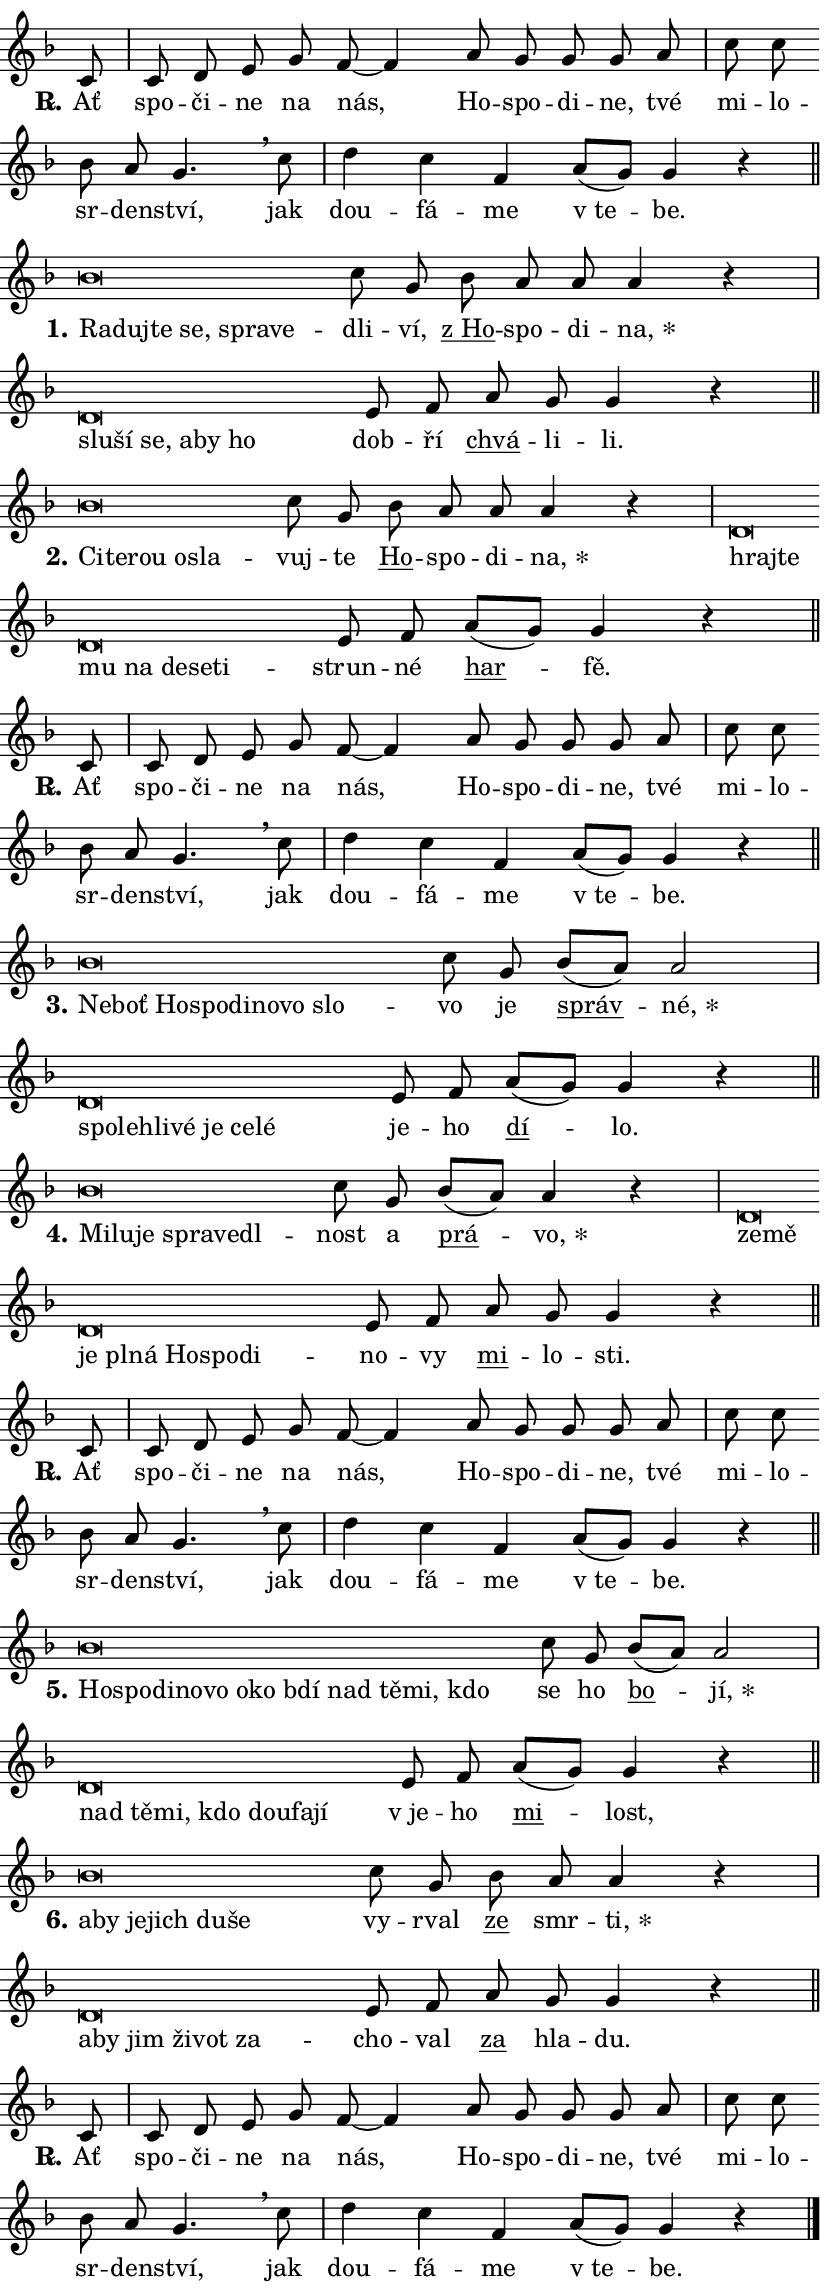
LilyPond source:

\version "2.24.0"
\header { tagline = "" }
\paper {
  indent = 0\cm
  top-margin = 0\cm
  right-margin = 0.13\cm % to fit lyric hyphens
  bottom-margin = 0\cm
  left-margin = 0\cm
  paper-width = 14\cm
  page-breaking = #ly:one-page-breaking
  system-system-spacing.basic-distance = #11
  score-system-spacing.basic-distance = #11
  ragged-last = ##f
}


%% Author: Thomas Morley
%% https://lists.gnu.org/archive/html/lilypond-user/2020-05/msg00002.html
#(define (line-position grob)
"Returns position of @var[grob} in current system:
   @code{'start}, if at first time-step
   @code{'end}, if at last time-step
   @code{'middle} otherwise
"
  (let* ((col (ly:item-get-column grob))
         (ln (ly:grob-object col 'left-neighbor))
         (rn (ly:grob-object col 'right-neighbor))
         (col-to-check-left (if (ly:grob? ln) ln col))
         (col-to-check-right (if (ly:grob? rn) rn col))
         (break-dir-left
           (and
             (ly:grob-property col-to-check-left 'non-musical #f)
             (ly:item-break-dir col-to-check-left)))
         (break-dir-right
           (and
             (ly:grob-property col-to-check-right 'non-musical #f)
             (ly:item-break-dir col-to-check-right))))
        (cond ((eqv? 1 break-dir-left) 'start)
              ((eqv? -1 break-dir-right) 'end)
              (else 'middle))))

#(define (tranparent-at-line-position vctor)
  (lambda (grob)
  "Relying on @code{line-position} select the relevant enry from @var{vctor}.
Used to determine transparency,"
    (case (line-position grob)
      ((end) (not (vector-ref vctor 0)))
      ((middle) (not (vector-ref vctor 1)))
      ((start) (not (vector-ref vctor 2))))))

noteHeadBreakVisibility =
#(define-music-function (break-visibility)(vector?)
"Makes @code{NoteHead}s transparent relying on @var{break-visibility}"
#{
  \override NoteHead.transparent =
    #(tranparent-at-line-position break-visibility)
#})

#(define delete-ledgers-for-transparent-note-heads
  (lambda (grob)
    "Reads whether a @code{NoteHead} is transparent.
If so this @code{NoteHead} is removed from @code{'note-heads} from
@var{grob}, which is supposed to be @code{LedgerLineSpanner}.
As a result ledgers are not printed for this @code{NoteHead}"
    (let* ((nhds-array (ly:grob-object grob 'note-heads))
           (nhds-list
             (if (ly:grob-array? nhds-array)
                 (ly:grob-array->list nhds-array)
                 '()))
           ;; Relies on the transparent-property being done before
           ;; Staff.LedgerLineSpanner.after-line-breaking is executed.
           ;; This is fragile ...
           (to-keep
             (remove
               (lambda (nhd)
                 (ly:grob-property nhd 'transparent #f))
               nhds-list)))
      ;; TODO find a better method to iterate over grob-arrays, similiar
      ;; to filter/remove etc for lists
      ;; For now rebuilt from scratch
      (set! (ly:grob-object grob 'note-heads)  '())
      (for-each
        (lambda (nhd)
          (ly:pointer-group-interface::add-grob grob 'note-heads nhd))
        to-keep))))

squashNotes = {
  \override NoteHead.X-extent = #'(-0.2 . 0.2)
  \override NoteHead.Y-extent = #'(-0.75 . 0)
  \override NoteHead.stencil =
    #(lambda (grob)
       (let ((pos (ly:grob-property grob 'staff-position)))
         (begin
           (if (< pos -7) (display "ERROR: Lower brevis then expected\n") (display ""))
           (if (<= pos -6) ly:text-interface::print ly:note-head::print))))
}
unSquashNotes = {
  \revert NoteHead.X-extent
  \revert NoteHead.Y-extent
  \revert NoteHead.stencil
}

hideNotes = \noteHeadBreakVisibility #begin-of-line-visible
unHideNotes = \noteHeadBreakVisibility #all-visible

% work-around for resetting accidentals
% https://lilypond.org/doc/v2.23/Documentation/notation/displaying-rhythms#unmetered-music
cadenzaMeasure = {
  \cadenzaOff
  \partial 1024 s1024
  \cadenzaOn
}

#(define-markup-command (accent layout props text) (markup?)
  "Underline accented syllable"
  (interpret-markup layout props
    #{\markup \override #'(offset . 4.3) \underline { #text }#}))

responsum = \markup \concat {
  "R" \hspace #-1.05 \path #0.1 #'((moveto 0 0.07) (lineto 0.9 0.8)) \hspace #0.05 "."
}

spaceSize = #0.6828661417322834 % exact space size for TeX Gyre Schola

\layout {
  \context {
    \Staff
    \remove "Time_signature_engraver"
    \override LedgerLineSpanner.after-line-breaking = #delete-ledgers-for-transparent-note-heads
  }
  \context {
    \Lyrics {
      \override LyricSpace.minimum-distance = \spaceSize
      \override LyricText.font-name = #"TeX Gyre Schola"
      \override LyricText.font-size = 1
      \override StanzaNumber.font-name = #"TeX Gyre Schola Bold"
      \override StanzaNumber.font-size = 1
    }
  }
  \context {
    \Score 
    \override NoteHead.text =
      #(lambda (grob) 
        (let ((pos (ly:grob-property grob 'staff-position)))
          #{\markup {
            \combine
              \halign #-0.55 \raise #(if (= pos -6) 0 0.5) \override #'(thickness . 2) \draw-line #'(3.2 . 0)
              \musicglyph "noteheads.sM1"
          }#}))
  }
}

% magnetic-lyrics.ily
%
%   written by
%     Jean Abou Samra <jean@abou-samra.fr>
%     Werner Lemberg <wl@gnu.org>
%
%   adapted by
%     Jiri Hon <jiri.hon@gmail.com>
%
% Version 2022-Apr-15

% https://www.mail-archive.com/lilypond-user@gnu.org/msg149350.html

#(define (Left_hyphen_pointer_engraver context)
   "Collect syllable-hyphen-syllable occurrences in lyrics and store
them in properties.  This engraver only looks to the left.  For
example, if the lyrics input is @code{foo -- bar}, it does the
following.

@itemize @bullet
@item
Set the @code{text} property of the @code{LyricHyphen} grob between
@q{foo} and @q{bar} to @code{foo}.

@item
Set the @code{left-hyphen} property of the @code{LyricText} grob with
text @q{foo} to the @code{LyricHyphen} grob between @q{foo} and
@q{bar}.
@end itemize

Use this auxiliary engraver in combination with the
@code{lyric-@/text::@/apply-@/magnetic-@/offset!} hook."
   (let ((hyphen #f)
         (text #f))
     (make-engraver
      (acknowledgers
       ((lyric-syllable-interface engraver grob source-engraver)
        (set! text grob)))
      (end-acknowledgers
       ((lyric-hyphen-interface engraver grob source-engraver)
        ;(when (not (grob::has-interface grob 'lyric-space-interface))
          (set! hyphen grob)));)
      ((stop-translation-timestep engraver)
       (when (and text hyphen)
         (ly:grob-set-object! text 'left-hyphen hyphen))
       (set! text #f)
       (set! hyphen #f)))))

#(define (lyric-text::apply-magnetic-offset! grob)
   "If the space between two syllables is less than the value in
property @code{LyricText@/.details@/.squash-threshold}, move the right
syllable to the left so that it gets concatenated with the left
syllable.

Use this function as a hook for
@code{LyricText@/.after-@/line-@/breaking} if the
@code{Left_@/hyphen_@/pointer_@/engraver} is active."
   (let ((hyphen (ly:grob-object grob 'left-hyphen #f)))
     (when hyphen
       (let ((left-text (ly:spanner-bound hyphen LEFT)))
         (when (grob::has-interface left-text 'lyric-syllable-interface)
           (let* ((common (ly:grob-common-refpoint grob left-text X))
                  (this-x-ext (ly:grob-extent grob common X))
                  (left-x-ext
                   (begin
                     ;; Trigger magnetism for left-text.
                     (ly:grob-property left-text 'after-line-breaking)
                     (ly:grob-extent left-text common X)))
                  ;; `delta` is the gap width between two syllables.
                  (delta (- (interval-start this-x-ext)
                            (interval-end left-x-ext)))
                  (details (ly:grob-property grob 'details))
                  (threshold (assoc-get 'squash-threshold details 0.2)))
             (when (< delta threshold)
               (let* (;; We have to manipulate the input text so that
                      ;; ligatures crossing syllable boundaries are not
                      ;; disabled.  For languages based on the Latin
                      ;; script this is essentially a beautification.
                      ;; However, for non-Western scripts it can be a
                      ;; necessity.
                      (lt (ly:grob-property left-text 'text))
                      (rt (ly:grob-property grob 'text))
                      (is-space (grob::has-interface hyphen 'lyric-space-interface))
                      (space (if is-space " " ""))
                      (extra-delta (if is-space spaceSize 0))
                      ;; Append new syllable.
                      (ltrt-space (if (and (string? lt) (string? rt))
                                (string-append lt space rt)
                                (make-concat-markup (list lt space rt))))
                      ;; Right-align `ltrt` to the right side.
                      (ltrt-space-markup (grob-interpret-markup
                               grob
                               (make-translate-markup
                                (cons (interval-length this-x-ext) 0)
                                (make-right-align-markup ltrt-space)))))
                 (begin
                   ;; Don't print `left-text`.
                   (ly:grob-set-property! left-text 'stencil #f)
                   ;; Set text and stencil (which holds all collected
                   ;; syllables so far) and shift it to the left.
                   (ly:grob-set-property! grob 'text ltrt-space)
                   (ly:grob-set-property! grob 'stencil ltrt-space-markup)
                   (ly:grob-translate-axis! grob (- (- delta extra-delta)) X))))))))))


#(define (lyric-hyphen::displace-bounds-first grob)
   ;; Make very sure this callback isn't triggered too early.
   (let ((left (ly:spanner-bound grob LEFT))
         (right (ly:spanner-bound grob RIGHT)))
     (ly:grob-property left 'after-line-breaking)
     (ly:grob-property right 'after-line-breaking)
     (ly:lyric-hyphen::print grob)))

squashThreshold = #0.4

\layout {
  \context {
    \Lyrics
    \consists #Left_hyphen_pointer_engraver
    \override LyricText.after-line-breaking =
      #lyric-text::apply-magnetic-offset!
    \override LyricHyphen.stencil = #lyric-hyphen::displace-bounds-first
    \override LyricText.details.squash-threshold = \squashThreshold
    \override LyricHyphen.minimum-distance = 0
    \override LyricHyphen.minimum-length = \squashThreshold
  }
}

squashText = \override LyricText.details.squash-threshold = 9999
unSquashText = \override LyricText.details.squash-threshold = \squashThreshold

leftText = \override LyricText.self-alignment-X = #LEFT
unLeftText = \revert LyricText.self-alignment-X

starOffset = #(lambda (grob) 
                (let ((x_offset (ly:self-alignment-interface::aligned-on-x-parent grob)))
                  (if (= x_offset 0) 0 (+ x_offset 1.2))))

star = #(define-music-function (syllable)(string?)
"Append star separator at the end of a syllable"
#{
  \once \override LyricText.X-offset = #starOffset
  \lyricmode { \markup {
    #syllable
    \override #'((font-name . "TeX Gyre Schola Bold")) \hspace #0.2 \lower #0.65 \larger "*"
  } }
#})

starAccent = #(define-music-function (syllable)(string?)
"Append star separator at the end of a syllable and make accent"
#{
  \once \override LyricText.X-offset = #starOffset
  \lyricmode { \markup {
    \accent #syllable
    \override #'((font-name . "TeX Gyre Schola Bold")) \hspace #0.2 \lower #0.65 \larger "*"
  } }
#})

breath = #(define-music-function (syllable)(string?)
"Append breathing indicator at the end of a syllable"
#{
  \lyricmode { \markup { #syllable "+" } }
#})

optionalBreath = #(define-music-function (syllable)(string?)
"Append optional breathing indicator at the end of a syllable"
#{
  \lyricmode { \markup { #syllable "(+)" } }
#})


\score {
    <<
        \new Voice = "melody" { \cadenzaOn \key f \major \relative { c'8 \cadenzaMeasure \bar "|" c d e \bar "" g f~ f4 \bar "" a8 g \bar "" g g a \cadenzaMeasure \bar "|" c c \bar "" bes a g4. \breathe c8 \cadenzaMeasure \bar "|" d4 c \bar "" f, a8[( g)] g4 r \cadenzaMeasure \bar "||" \break } }
        \new Lyrics \lyricsto "melody" { \lyricmode { \set stanza = \responsum
Ať spo -- či -- ne na nás, Ho -- spo -- di -- ne, tvé mi -- lo -- sr -- den -- ství, jak dou -- fá -- me "v te" -- be. } }
    >>
    \layout {}
}

\score {
    <<
        \new Voice = "melody" { \cadenzaOn \key f \major \relative { \squashNotes bes'\breve*1/16 \hideNotes \breve*1/16 \bar "" \breve*1/16 \bar "" \breve*1/16 \bar "" \breve*1/16 \breve*1/16 \bar "" \unHideNotes \unSquashNotes c8 g \bar "" bes a a a4 r \cadenzaMeasure \bar "|" \squashNotes d,\breve*1/16 \hideNotes \breve*1/16 \bar "" \breve*1/16 \bar "" \breve*1/16 \bar "" \breve*1/16 \breve*1/16 \bar "" \unHideNotes \unSquashNotes e8 f \bar "" a g g4 r \cadenzaMeasure \bar "||" \break } }
        \new Lyrics \lyricsto "melody" { \lyricmode { \set stanza = "1."
\leftText Ra -- \squashText duj -- te se, spra -- ve -- \unLeftText \unSquashText dli -- ví, \markup \accent "z Ho" -- spo -- di -- \star na, \leftText slu -- \squashText ší se, a -- by ho \unLeftText \unSquashText dob -- ří \markup \accent chvá -- li -- li. } }
    >>
    \layout {}
}

\score {
    <<
        \new Voice = "melody" { \cadenzaOn \key f \major \relative { \squashNotes bes'\breve*1/16 \hideNotes \breve*1/16 \bar "" \breve*1/16 \bar "" \breve*1/16 \breve*1/16 \bar "" \unHideNotes \unSquashNotes c8 g \bar "" bes a a a4 r \cadenzaMeasure \bar "|" \squashNotes d,\breve*1/16 \hideNotes \breve*1/16 \bar "" \breve*1/16 \bar "" \breve*1/16 \bar "" \breve*1/16 \bar "" \breve*1/16 \breve*1/16 \bar "" \unHideNotes \unSquashNotes e8 f \bar "" a[( g)] g4 r \cadenzaMeasure \bar "||" \break } }
        \new Lyrics \lyricsto "melody" { \lyricmode { \set stanza = "2."
\leftText Ci -- \squashText te -- rou o -- sla -- \unLeftText \unSquashText vuj -- te \markup \accent Ho -- spo -- di -- \star na, \leftText hraj -- \squashText te mu na de -- se -- ti -- \unLeftText \unSquashText strun -- né \markup \accent har -- fě. } }
    >>
    \layout {}
}

\score {
    <<
        \new Voice = "melody" { \cadenzaOn \key f \major \relative { c'8 \cadenzaMeasure \bar "|" c d e \bar "" g f~ f4 \bar "" a8 g \bar "" g g a \cadenzaMeasure \bar "|" c c \bar "" bes a g4. \breathe c8 \cadenzaMeasure \bar "|" d4 c \bar "" f, a8[( g)] g4 r \cadenzaMeasure \bar "||" \break } }
        \new Lyrics \lyricsto "melody" { \lyricmode { \set stanza = \responsum
Ať spo -- či -- ne na nás, Ho -- spo -- di -- ne, tvé mi -- lo -- sr -- den -- ství, jak dou -- fá -- me "v te" -- be. } }
    >>
    \layout {}
}

\score {
    <<
        \new Voice = "melody" { \cadenzaOn \key f \major \relative { \squashNotes bes'\breve*1/16 \hideNotes \breve*1/16 \bar "" \breve*1/16 \bar "" \breve*1/16 \bar "" \breve*1/16 \bar "" \breve*1/16 \bar "" \breve*1/16 \breve*1/16 \bar "" \unHideNotes \unSquashNotes c8 g \bar "" bes[( a)] a2 \cadenzaMeasure \bar "|" \squashNotes d,\breve*1/16 \hideNotes \breve*1/16 \bar "" \breve*1/16 \bar "" \breve*1/16 \bar "" \breve*1/16 \bar "" \breve*1/16 \breve*1/16 \bar "" \unHideNotes \unSquashNotes e8 f \bar "" a[( g)] g4 r \cadenzaMeasure \bar "||" \break } }
        \new Lyrics \lyricsto "melody" { \lyricmode { \set stanza = "3."
\leftText Ne -- \squashText boť Ho -- spo -- di -- no -- vo slo -- \unLeftText \unSquashText vo je \markup \accent správ -- \star né, \leftText spo -- \squashText leh -- li -- vé je ce -- lé \unLeftText \unSquashText je -- ho \markup \accent dí -- lo. } }
    >>
    \layout {}
}

\score {
    <<
        \new Voice = "melody" { \cadenzaOn \key f \major \relative { \squashNotes bes'\breve*1/16 \hideNotes \breve*1/16 \bar "" \breve*1/16 \bar "" \breve*1/16 \bar "" \breve*1/16 \breve*1/16 \bar "" \unHideNotes \unSquashNotes c8 g \bar "" bes[( a)] a4 r \cadenzaMeasure \bar "|" \squashNotes d,\breve*1/16 \hideNotes \breve*1/16 \bar "" \breve*1/16 \bar "" \breve*1/16 \bar "" \breve*1/16 \bar "" \breve*1/16 \bar "" \breve*1/16 \breve*1/16 \bar "" \unHideNotes \unSquashNotes e8 f \bar "" a g g4 r \cadenzaMeasure \bar "||" \break } }
        \new Lyrics \lyricsto "melody" { \lyricmode { \set stanza = "4."
\leftText Mi -- \squashText lu -- je spra -- ve -- dl -- \unLeftText \unSquashText nost a \markup \accent prá -- \star vo, \leftText ze -- \squashText mě je pl -- ná Ho -- spo -- di -- \unLeftText \unSquashText no -- vy \markup \accent mi -- lo -- sti. } }
    >>
    \layout {}
}

\score {
    <<
        \new Voice = "melody" { \cadenzaOn \key f \major \relative { c'8 \cadenzaMeasure \bar "|" c d e \bar "" g f~ f4 \bar "" a8 g \bar "" g g a \cadenzaMeasure \bar "|" c c \bar "" bes a g4. \breathe c8 \cadenzaMeasure \bar "|" d4 c \bar "" f, a8[( g)] g4 r \cadenzaMeasure \bar "||" \break } }
        \new Lyrics \lyricsto "melody" { \lyricmode { \set stanza = \responsum
Ať spo -- či -- ne na nás, Ho -- spo -- di -- ne, tvé mi -- lo -- sr -- den -- ství, jak dou -- fá -- me "v te" -- be. } }
    >>
    \layout {}
}

\score {
    <<
        \new Voice = "melody" { \cadenzaOn \key f \major \relative { \squashNotes bes'\breve*1/16 \hideNotes \breve*1/16 \bar "" \breve*1/16 \bar "" \breve*1/16 \bar "" \breve*1/16 \bar "" \breve*1/16 \bar "" \breve*1/16 \bar "" \breve*1/16 \bar "" \breve*1/16 \bar "" \breve*1/16 \bar "" \breve*1/16 \breve*1/16 \bar "" \unHideNotes \unSquashNotes c8 g \bar "" bes[( a)] a2 \cadenzaMeasure \bar "|" \squashNotes d,\breve*1/16 \hideNotes \breve*1/16 \bar "" \breve*1/16 \bar "" \breve*1/16 \bar "" \breve*1/16 \bar "" \breve*1/16 \breve*1/16 \bar "" \unHideNotes \unSquashNotes e8 f \bar "" a[( g)] g4 r \cadenzaMeasure \bar "||" \break } }
        \new Lyrics \lyricsto "melody" { \lyricmode { \set stanza = "5."
\leftText Ho -- \squashText spo -- di -- no -- vo o -- ko bdí nad tě -- mi, kdo \unLeftText \unSquashText se ho \markup \accent bo -- \star jí, \leftText nad \squashText tě -- mi, kdo dou -- fa -- jí \unLeftText \unSquashText "v je" -- ho \markup \accent mi -- lost, } }
    >>
    \layout {}
}

\score {
    <<
        \new Voice = "melody" { \cadenzaOn \key f \major \relative { \squashNotes bes'\breve*1/16 \hideNotes \breve*1/16 \bar "" \breve*1/16 \bar "" \breve*1/16 \bar "" \breve*1/16 \breve*1/16 \bar "" \unHideNotes \unSquashNotes c8 g \bar "" bes a a4 r \cadenzaMeasure \bar "|" \squashNotes d,\breve*1/16 \hideNotes \breve*1/16 \bar "" \breve*1/16 \bar "" \breve*1/16 \bar "" \breve*1/16 \breve*1/16 \bar "" \unHideNotes \unSquashNotes e8 f \bar "" a g g4 r \cadenzaMeasure \bar "||" \break } }
        \new Lyrics \lyricsto "melody" { \lyricmode { \set stanza = "6."
\leftText a -- \squashText by je -- jich du -- še \unLeftText \unSquashText vy -- rval \markup \accent ze smr -- \star ti, \leftText a -- \squashText by jim ži -- vot za -- \unLeftText \unSquashText cho -- val \markup \accent za hla -- du. } }
    >>
    \layout {}
}

\score {
    <<
        \new Voice = "melody" { \cadenzaOn \key f \major \relative { c'8 \cadenzaMeasure \bar "|" c d e \bar "" g f~ f4 \bar "" a8 g \bar "" g g a \cadenzaMeasure \bar "|" c c \bar "" bes a g4. \breathe c8 \cadenzaMeasure \bar "|" d4 c \bar "" f, a8[( g)] g4 r \cadenzaMeasure \bar "||" \break } \bar "|." }
        \new Lyrics \lyricsto "melody" { \lyricmode { \set stanza = \responsum
Ať spo -- či -- ne na nás, Ho -- spo -- di -- ne, tvé mi -- lo -- sr -- den -- ství, jak dou -- fá -- me "v te" -- be. } }
    >>
    \layout {}
}
